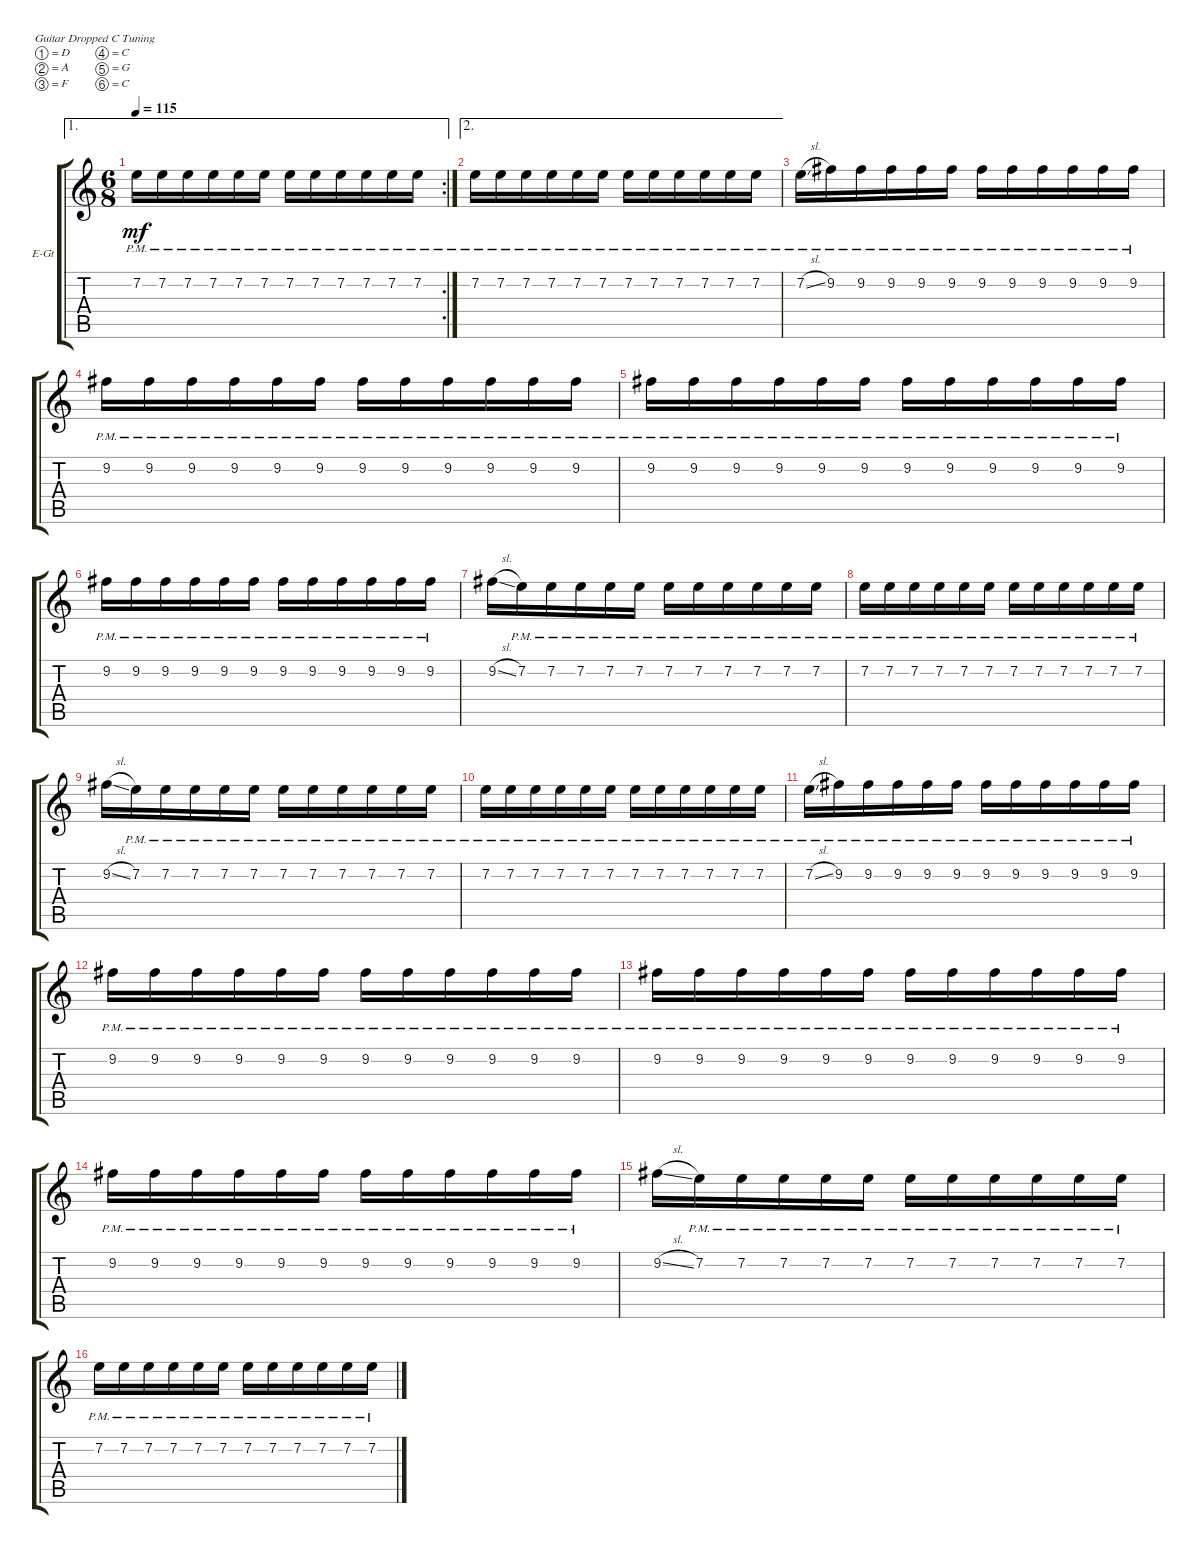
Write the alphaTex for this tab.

\bracketExtendMode groupsimilarinstruments
\firstSystemTrackNameOrientation horizontal
\otherSystemsTrackNameOrientation horizontal
\track ("Effect Guitar" "E-Gt") {instrument overdrivenguitar}
\staff {score tabs}
\tuning (D4 A3 F3 C3 G2 C2)
\ae 1
\rc 2
\ts (6 8)
\tempo 115
\clef g2
\ks c
7.2{pm}.16{dy mf} 7.2{pm}.16 7.2{pm}.16 7.2{pm}.16 7.2{pm}.16 7.2{pm}.16 7.2{pm}.16 7.2{pm}.16 7.2{pm}.16 7.2{pm}.16 7.2{pm}.16 7.2{pm}.16 |
\ae 2
7.2{pm}.16 7.2{pm}.16 7.2{pm}.16 7.2{pm}.16 7.2{pm}.16 7.2{pm}.16 7.2{pm}.16 7.2{pm}.16 7.2{pm}.16 7.2{pm}.16 7.2{pm}.16 7.2{pm}.16 |
7.2{sl pm}.16 9.2{pm}.16 9.2{pm}.16 9.2{pm}.16 9.2{pm}.16 9.2{pm}.16 9.2{pm}.16 9.2{pm}.16 9.2{pm}.16 9.2{pm}.16 9.2{pm}.16 9.2{pm}.16 |
9.2{pm}.16 9.2{pm}.16 9.2{pm}.16 9.2{pm}.16 9.2{pm}.16 9.2{pm}.16 9.2{pm}.16 9.2{pm}.16 9.2{pm}.16 9.2{pm}.16 9.2{pm}.16 9.2{pm}.16 |
9.2{pm}.16 9.2{pm}.16 9.2{pm}.16 9.2{pm}.16 9.2{pm}.16 9.2{pm}.16 9.2{pm}.16 9.2{pm}.16 9.2{pm}.16 9.2{pm}.16 9.2{pm}.16 9.2{pm}.16 |
9.2{pm}.16 9.2{pm}.16 9.2{pm}.16 9.2{pm}.16 9.2{pm}.16 9.2{pm}.16 9.2{pm}.16 9.2{pm}.16 9.2{pm}.16 9.2{pm}.16 9.2{pm}.16 9.2{pm}.16 |
9.2{sl}.16 7.2{pm}.16 7.2{pm}.16 7.2{pm}.16 7.2{pm}.16 7.2{pm}.16 7.2{pm}.16 7.2{pm}.16 7.2{pm}.16 7.2{pm}.16 7.2{pm}.16 7.2{pm}.16 |
7.2{pm}.16 7.2{pm}.16 7.2{pm}.16 7.2{pm}.16 7.2{pm}.16 7.2{pm}.16 7.2{pm}.16 7.2{pm}.16 7.2{pm}.16 7.2{pm}.16 7.2{pm}.16 7.2{pm}.16 |
9.2{sl}.16 7.2{pm}.16 7.2{pm}.16 7.2{pm}.16 7.2{pm}.16 7.2{pm}.16 7.2{pm}.16 7.2{pm}.16 7.2{pm}.16 7.2{pm}.16 7.2{pm}.16 7.2{pm}.16 |
7.2{pm}.16 7.2{pm}.16 7.2{pm}.16 7.2{pm}.16 7.2{pm}.16 7.2{pm}.16 7.2{pm}.16 7.2{pm}.16 7.2{pm}.16 7.2{pm}.16 7.2{pm}.16 7.2{pm}.16 |
7.2{sl pm}.16 9.2{pm}.16 9.2{pm}.16 9.2{pm}.16 9.2{pm}.16 9.2{pm}.16 9.2{pm}.16 9.2{pm}.16 9.2{pm}.16 9.2{pm}.16 9.2{pm}.16 9.2{pm}.16 |
9.2{pm}.16 9.2{pm}.16 9.2{pm}.16 9.2{pm}.16 9.2{pm}.16 9.2{pm}.16 9.2{pm}.16 9.2{pm}.16 9.2{pm}.16 9.2{pm}.16 9.2{pm}.16 9.2{pm}.16 |
9.2{pm}.16 9.2{pm}.16 9.2{pm}.16 9.2{pm}.16 9.2{pm}.16 9.2{pm}.16 9.2{pm}.16 9.2{pm}.16 9.2{pm}.16 9.2{pm}.16 9.2{pm}.16 9.2{pm}.16 |
9.2{pm}.16 9.2{pm}.16 9.2{pm}.16 9.2{pm}.16 9.2{pm}.16 9.2{pm}.16 9.2{pm}.16 9.2{pm}.16 9.2{pm}.16 9.2{pm}.16 9.2{pm}.16 9.2{pm}.16 |
9.2{sl}.16 7.2{pm}.16 7.2{pm}.16 7.2{pm}.16 7.2{pm}.16 7.2{pm}.16 7.2{pm}.16 7.2{pm}.16 7.2{pm}.16 7.2{pm}.16 7.2{pm}.16 7.2{pm}.16 |
7.2{pm}.16 7.2{pm}.16 7.2{pm}.16 7.2{pm}.16 7.2{pm}.16 7.2{pm}.16 7.2{pm}.16 7.2{pm}.16 7.2{pm}.16 7.2{pm}.16 7.2{pm}.16 7.2{pm}.16
